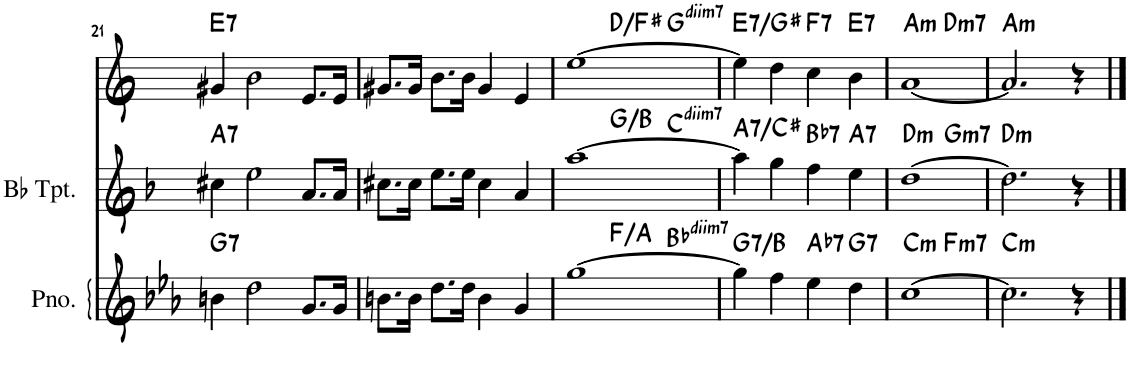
**kern	**harte	**kern	**harte	**kern	**harte
*part3	*part3	*part2	*part2	*part1	*part1
*staff3	*	*staff2	*	*staff1	*
*I"Piano	*	*I"Bb Trumpet	*	*I"Alto Sax	*
*I'Pno.	*	*I'Bb Tpt.	*	*I'Sax	*
!!LO:PB:g=z
*clefG2	*	*clefG2	*	*clefG2	*
*	*	*Trd1c2	*	*Trd5c9	*
*k[b-e-a-]	*	*k[b-]	*	*k[]	*
*M4/4	*	*M4/4	*	*M4/4	*
=21	=21	=21	=21	=21	=21
!	!LO:H:kt=7	!	!LO:H:kt=7	!	!LO:H:kt=7
4bn\	G:7	4cc#X\	A:7	4g#X/	E:7
2dd\	.	2ee\	.	2b\	.
8.g/L	.	8.a/L	.	8.e/L	.
16g/Jk	.	16a/Jk	.	16e/Jk	.
=22	=22	=22	=22	=22	=22
8.bn\L	.	8.cc#X\L	.	8.g#X/L	.
16b\Jk	.	16cc#\Jk	.	16g#/Jk	.
8.dd\L	.	8.ee\L	.	8.b\L	.
16dd\Jk	.	16ee\Jk	.	16b\Jk	.
4b\	.	4cc#\	.	4g#/	.
4g/	.	4a/	.	4e/	.
=23	=23	=23	=23	=23	=23
*^	*	*^	*	*^	*
*	*^	*	*	*^	*	*	*^	*
[1gg	2ryy	2.ryy	.	[1aa	2ryy	2.ryy	.	[1ee	2ryy	2.ryy	.
.	2ryy	.	F:maj/3	.	2ryy	.	G:maj/3	.	2ryy	.	D:maj/3
!	!	!	!LO:H:kt=diim	!	!	!	!LO:H:kt=diim	!	!	!	!LO:H:kt=diim
.	.	4ryy	.	.	.	4ryy	.	.	.	4ryy	.
=24	=24	=24	=24	=24	=24	=24	=24	=24	=24	=24	=24
!	!	!	!LO:H:kt=7	!	!	!	!LO:H:kt=7	!	!	!	!LO:H:kt=7
*v	*v	*v	*	*	*	*	*	*v	*v	*v	*
*	*	*v	*v	*v	*	*	*
4gg\]	G:7/3	4aa\]	A:7/3	4ee\]	E:7/3
4ff\	.	4gg\	.	4dd\	.
!	!LO:H:kt=7	!	!LO:H:kt=7	!	!LO:H:kt=7
4ee-\	Ab:7	4ff\	Bb:7	4cc\	F:7
!	!LO:H:kt=7	!	!LO:H:kt=7	!	!LO:H:kt=7
4dd\	G:7	4ee\	A:7	4b\	E:7
=25	=25	=25	=25	=25	=25
!	!LO:H:kt=m	!	!LO:H:kt=m	!	!LO:H:kt=m
*^	*	*^	*	*^	*
[1cc	2ryy	C:min	[1dd	2ryy	D:min	[1a	2ryy	A:min
!	!	!LO:H:kt=m7	!	!	!LO:H:kt=m7	!	!	!LO:H:kt=m7
.	2ryy	F:min7	.	2ryy	G:min7	.	2ryy	D:min7
=26	=26	=26	=26	=26	=26	=26	=26	=26
!	!	!LO:H:kt=m	!	!	!LO:H:kt=m	!	!	!LO:H:kt=m
*v	*v	*	*	*	*	*v	*v	*
*	*	*v	*v	*	*	*
2.cc\]	C:min	2.dd\]	D:min	2.a/]	A:min
4r	.	4r	.	4r	.
==	==	==	==	==	==
*-	*-	*-	*-	*-	*-
